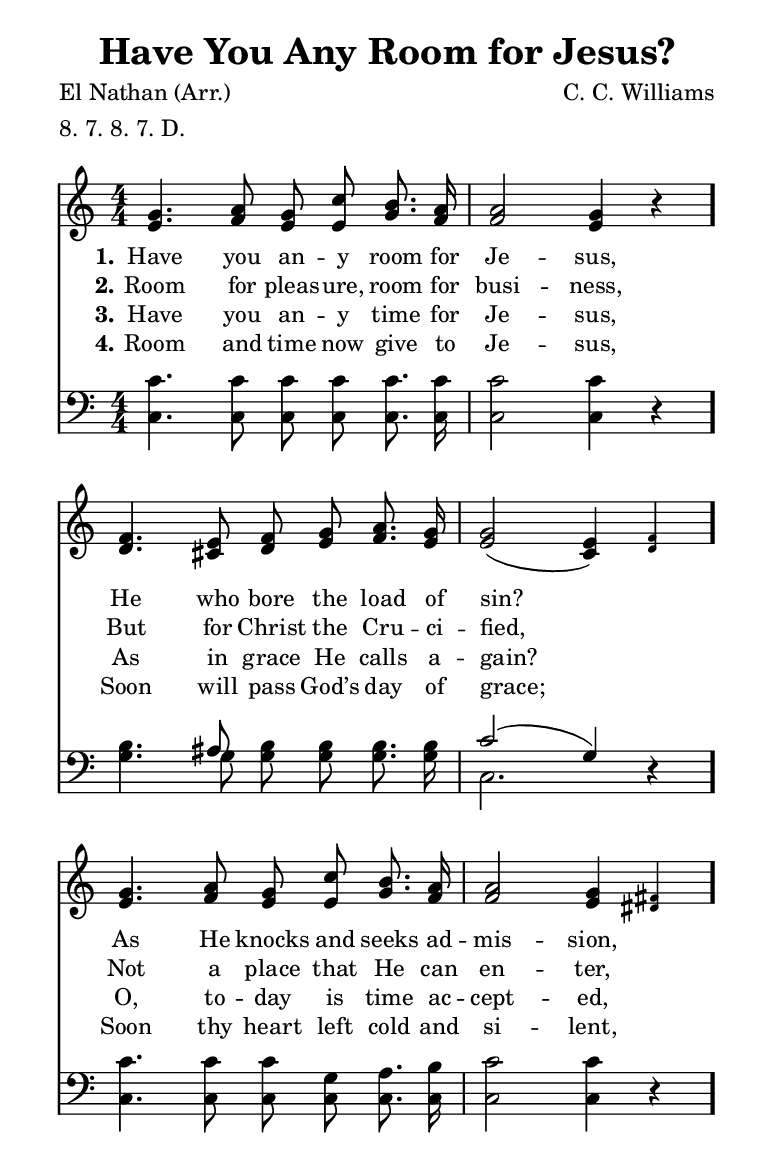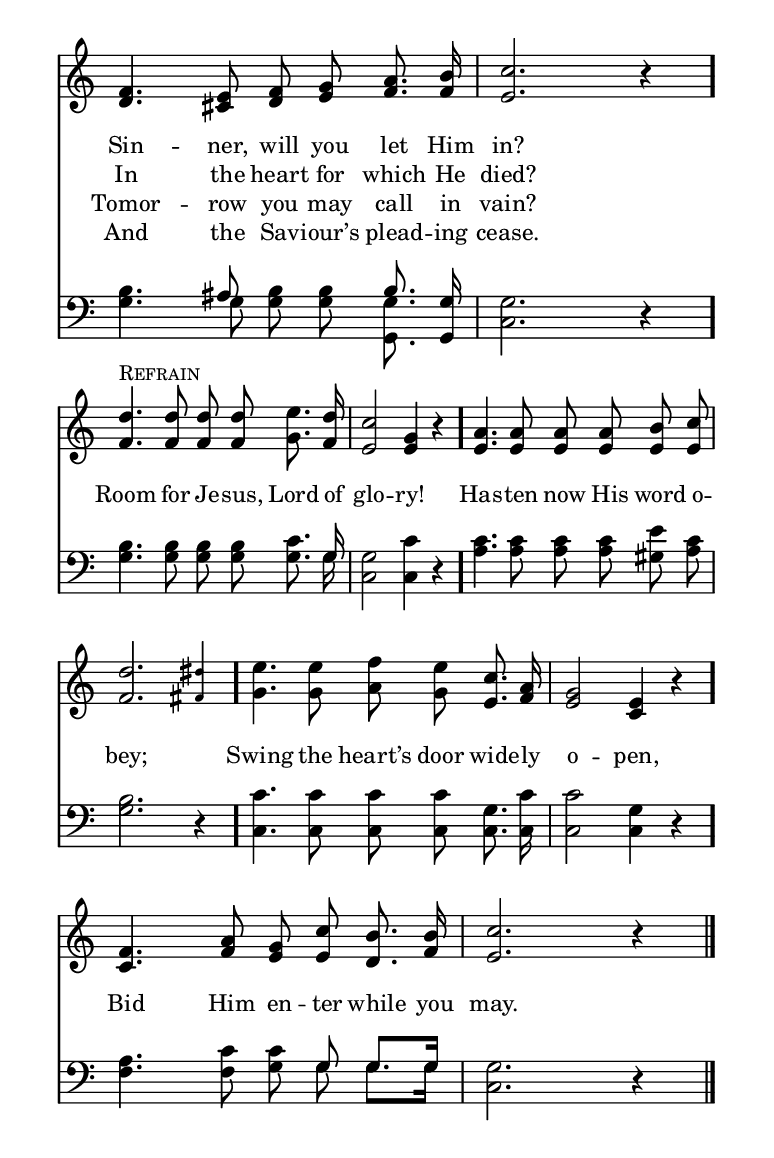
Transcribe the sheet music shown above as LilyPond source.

\include "common/global.ily"
\paper {
  \include "common/paper.ily"
  systems-per-page = #(cond (is-eogsized 5) (#t #f))
}

\header{
  hymnnumber = "92"
  title = "Have You Any Room for Jesus?"
  tunename = ""
  meter = "8. 7. 8. 7. D."
  poet = "El Nathan (Arr.)"
  composer = "C. C. Williams"
  %copyright = ""
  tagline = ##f
}

% for fermata in MIDI
ta = { \tempo 4=80 }
tb = { \tempo 4=40 }

patternAA = { c4. c8 c8 c8 c8. c16 | c2 c4 c4 }
patternAB = { c4. c8 c8 c8 c8. c16 | c2.   c4 }
patternAC = { c4. c8 c8 c8 c8  c8  | c2.   c4 }

global = {
  \include "common/overrides.ily"
  \override Staff.TimeSignature.style = #'numbered
  \time 4/4
  \override Score.MetronomeMark.transparent = ##t % hide all fermata changes too
  \ta
  \key c \major
  %\partial 4
  \autoBeamOff
}

notesSoprano = {
\global
\relative c'' {

  \changePitch \patternAA { g a g c b a | a g r }
  f4. e8 f8 g8 a8. g16 | g2( e4) r4
  g4. a8 g8 c8 b8. a16 | a2 g4 r4
  \changePitch \patternAB { f e f g a b | c r }

  << s^\markup { \small \caps "Refrain" }
  \changePitch \patternAA { d d d d e d | c g r } >>
  a4. a8 a8 a8 b8 c8 | d2. r4
  \changePitch \patternAA { e e f e c a | g e r }
  \changePitch \patternAB { f a g c b b | c r }

  \bar "|."

}
}

notesAlto = {
\global
\relative e' {

  \changePitch \patternAA { e f e e g f | f e r }
  d4. cis8 d8 e8 f8. e16 | e2( c4) \once \override NoteHead.font-size = #-4 << f4 d4 >>
  e4. f8 e8 e8 g8. f16 | f2 e4 \once \override NoteHead.font-size = #-4 << fis4 dis4 >>
  \changePitch \patternAB { d cis d e f f | e r }

  \changePitch \patternAA { f f f f g f | e e r }
  e4. e8 e8 e8 e8 e8 | f2. \once \override NoteHead.font-size = #-4 << dis'4 fis,4 >>
  \changePitch \patternAA { g g a g e f | e c r }
  \changePitch \patternAB { c f e e d f | e r }

}
}

notesTenor = {
\global
\relative a {

  \changePitch \patternAA { c c c c c c | c c r }
  \changePitch \patternAA { b ais b b b b | c( g) r }
  \changePitch \patternAA { c c c g a b | c c r }
  \changePitch \patternAB { b ais b b b g | g r }

  \changePitch \patternAA { b b b b c g | g c r }
  \changePitch \patternAC { c c c c e c | b r }
  \changePitch \patternAA { c c c c g c | c g r }
  \changePitch \patternAB { a c c g g g | g r }

}
}

notesBass = {
\global
\relative f {

  \changePitch \patternAA { c c c c c c | c c r }
  \changePitch \patternAB { g' g g g g g | c, r }
  \changePitch \patternAA { c c c c c c | c c r }
  \changePitch \patternAB { g' g g g < g g, > g, c r }

  \changePitch \patternAA { g' g g g g g | c, c r }
  \changePitch \patternAC { a' a a a gis a | g r }
  \changePitch \patternAA { c, c c c c c | c c r }
  \changePitch \patternAB { f f g g g g | c, r }

}
}

Refrain = \lyricmode {

Room for Je -- sus, Lord of glo -- ry! \bar "."
Has -- ten now His word o -- bey; \bar "."
Swing the heart’s door wide -- ly o -- pen, \bar "."
Bid Him en -- ter while you may. \bar "."

}

wordsA = \lyricmode {
\set stanza = "1."

Have you an -- y room for Je -- sus, \bar "."
He who bore the load of sin? \bar "."
As He knocks and seeks ad -- mis -- sion, \bar "."
Sin -- ner, will you let Him in? \bar "."

}

wordsB = \lyricmode {
\set stanza = "2."

Room for pleas -- ure, room for busi -- ness,
But for Christ the Cru -- ci -- fied,
Not a place that He can en -- ter,
In the heart for which He died?

\Refrain

}

wordsC = \lyricmode {
\set stanza = "3."

Have you an -- y time for Je -- sus,
As in grace He calls a -- gain?
O, to -- day is time ac -- cept -- ed,
% XXX the "To" in "To -- mor -- row" is supposed to go with the grace notes
Tomor -- row you may call in vain?

}

wordsD = \lyricmode {
\set stanza = "4."

Room and time now give to Je -- sus,
Soon will pass God’s day of grace;
Soon thy heart left cold and si -- lent,
And the Sav -- iour’s plead -- ing cease.

}

\score {
  \context ChoirStaff <<
    \context Staff = upper <<
      \set ChoirStaff.systemStartDelimiter = #'SystemStartBar
      \set ChoirStaff.printPartCombineTexts = ##f
      \partcombine #'(2 . 9) \notesSoprano \notesAlto
      \context NullVoice = sopranos { \voiceOne << \notesSoprano >> }
      \context NullVoice = altos { \voiceTwo << \notesAlto >> }
      \context Lyrics = one   \lyricsto sopranos \wordsA
      \context Lyrics = two   \lyricsto sopranos \wordsB
      \context Lyrics = three \lyricsto sopranos \wordsC
      \context Lyrics = four  \lyricsto sopranos \wordsD
    >>
    \context Staff = men <<
      \clef bass
      \set ChoirStaff.printPartCombineTexts = ##f
      \partcombine #'(2 . 9) \notesTenor \notesBass
      \context NullVoice = tenors { \voiceOne << \notesTenor >> }
      \context NullVoice = basses { \voiceTwo << \notesBass >> }
    >>
  >>
  \layout {
    \include "common/layout.ily"
  }
  \midi{
    \include "common/midi.ily"
  }
}

\version "2.19.49"  % necessary for upgrading to future LilyPond versions.

% vi:set et ts=2 sw=2 ai nocindent syntax=lilypond:
